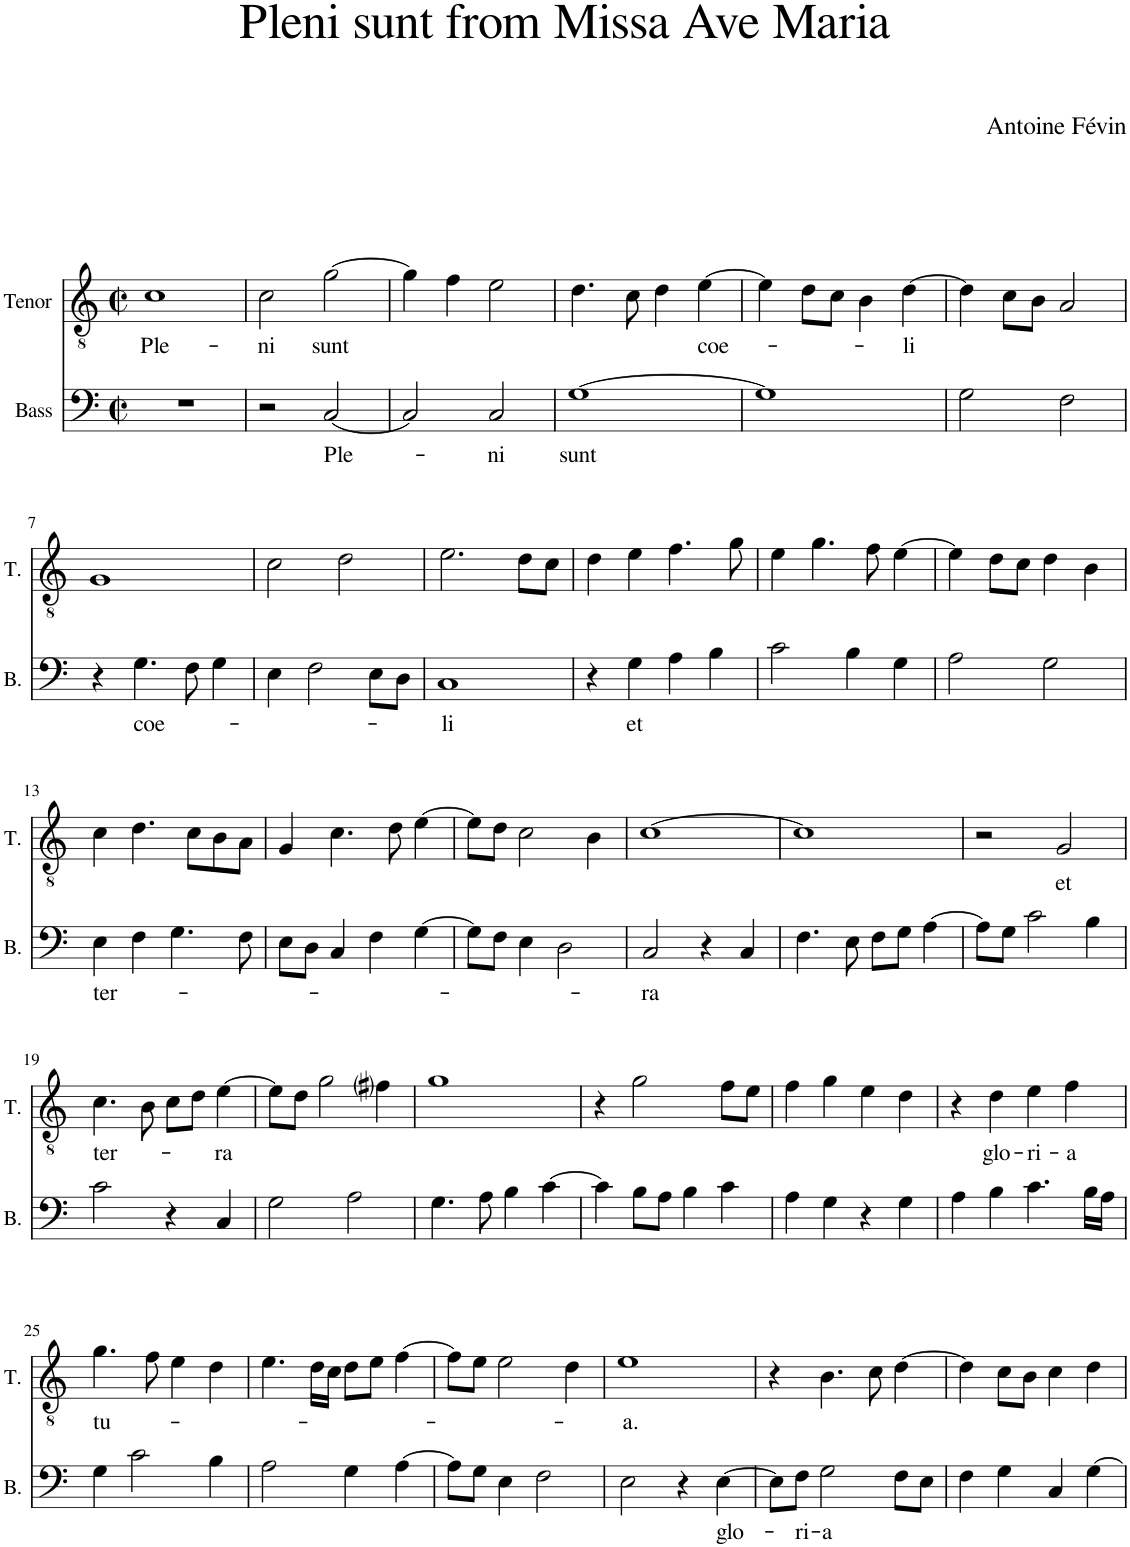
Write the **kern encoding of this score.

**kern	**text	**kern	**text
*part2	*part2	*part1	*part1
*staff2	*staff2	*staff1	*staff1
*I"Bass	*	*I"Tenor	*
*I'B.	*	*I'T.	*
*clefF4	*	*clefGv2	*
*k[]	*	*k[]	*
*M2/2	*	*M2/2	*
*met(c|)	*	*met(c|)	*
=1	=1	=1	=1
!	!	!	!LO:LY:b
1r	.	1c	Ple-
=2	=2	=2	=2
!	!	!	!LO:LY:b
2r	.	2c\	-ni
!	!LO:LY:b	!	!LO:LY:b
[2C/	Ple-	[2g\	sunt
=3	=3	=3	=3
2C/]	.	4g\]	.
.	.	4f\	.
!	!LO:LY:b	!	!
2C/	-ni	2e\	.
=4	=4	=4	=4
!	!LO:LY:b	!	!
[1G	sunt	4.d\	.
.	.	8c\	.
.	.	4d\	.
!	!	!	!LO:LY:b
.	.	[4e\	coe-
=5	=5	=5	=5
1G]	.	4e\]	.
.	.	8d\L	.
.	.	8c\J	.
.	.	4B\	.
!	!	!	!LO:LY:b
.	.	[4d\	-li
=6	=6	=6	=6
2G\	.	4d\]	.
.	.	8c\L	.
.	.	8B\J	.
2F\	.	2A/	.
!!LO:LB:g=z
=7	=7	=7	=7
4r	.	1G	.
!	!LO:LY:b	!	!
4.G\	coe-	.	.
8F\	.	.	.
4G\	.	.	.
=8	=8	=8	=8
4E\	.	2c\	.
2F\	.	.	.
.	.	2d\	.
8E\L	.	.	.
8D\J	.	.	.
=9	=9	=9	=9
!	!LO:LY:b	!	!
1C	-li	2.e\	.
.	.	8d\L	.
.	.	8c\J	.
=10	=10	=10	=10
4r	.	4d\	.
!	!LO:LY:b	!	!
4G\	et	4e\	.
4A\	.	4.f\	.
4B\	.	.	.
.	.	8g\	.
=11	=11	=11	=11
2c\	.	4e\	.
.	.	4.g\	.
4B\	.	.	.
.	.	8f\	.
4G\	.	[4e\	.
=12	=12	=12	=12
2A\	.	4e\]	.
.	.	8d\L	.
.	.	8c\J	.
2G\	.	4d\	.
.	.	4B\	.
!!LO:LB:g=z
=13	=13	=13	=13
!	!LO:LY:b	!	!
4E\	ter-	4c\	.
4F\	.	4.d\	.
4.G\	.	.	.
.	.	8c\L	.
.	.	8B\	.
8F\	.	8A\J	.
=14	=14	=14	=14
8E\L	.	4G/	.
8D\J	.	.	.
4C/	.	4.c\	.
4F\	.	.	.
.	.	8d\	.
[4G\	.	[4e\	.
=15	=15	=15	=15
8G\L]	.	8e\L]	.
8F\J	.	8d\J	.
4E\	.	2c\	.
2D\	.	.	.
.	.	4B\	.
=16	=16	=16	=16
!	!LO:LY:b	!	!
2C/	-ra	[1c	.
4r	.	.	.
4C/	.	.	.
=17	=17	=17	=17
4.F\	.	1c]	.
8E\	.	.	.
8F\L	.	.	.
8G\J	.	.	.
[4A\	.	.	.
=18	=18	=18	=18
8A\L]	.	2r	.
8G\J	.	.	.
2c\	.	.	.
!	!	!	!LO:LY:b
.	.	2G/	et
4B\	.	.	.
!!LO:LB:g=z
=19	=19	=19	=19
!	!	!	!LO:LY:b
2c\	.	4.c\	ter-
.	.	8B\	.
4r	.	8c\L	.
.	.	8d\J	.
!	!	!	!LO:LY:b
4C/	.	[4e\	-ra
=20	=20	=20	=20
2G\	.	8e\L]	.
.	.	8d\J	.
.	.	2g\	.
2A\	.	.	.
.	.	4f#i\	.
=21	=21	=21	=21
4.G\	.	1g	.
8A\	.	.	.
4B\	.	.	.
[4c\	.	.	.
=22	=22	=22	=22
4c\]	.	4r	.
8B\L	.	2g\	.
8A\J	.	.	.
4B\	.	.	.
4c\	.	8f\L	.
.	.	8e\J	.
=23	=23	=23	=23
4A\	.	4f\	.
4G\	.	4g\	.
4r	.	4e\	.
4G\	.	4d\	.
=24	=24	=24	=24
4A\	.	4r	.
!	!	!	!LO:LY:b
4B\	.	4d\	glo-
!	!	!	!LO:LY:b
4.c\	.	4e\	-ri-
!	!	!	!LO:LY:b
.	.	4f\	-a
16B\LL	.	.	.
16A\JJ	.	.	.
!!LO:LB:g=z
=25	=25	=25	=25
!	!	!	!LO:LY:b
4G\	.	4.g\	tu-
2c\	.	.	.
.	.	8f\	.
.	.	4e\	.
4B\	.	4d\	.
=26	=26	=26	=26
2A\	.	4.e\	.
.	.	16d\LL	.
.	.	16c\JJ	.
4G\	.	8d\L	.
.	.	8e\J	.
[4A\	.	[4f\	.
=27	=27	=27	=27
8A\L]	.	8f\L]	.
8G\J	.	8e\J	.
4E\	.	2e\	.
2F\	.	.	.
.	.	4d\	.
=28	=28	=28	=28
!	!	!	!LO:LY:b
2E\	.	1e	-a.
4r	.	.	.
!	!LO:LY:b	!	!
[4E\	glo-	.	.
=29	=29	=29	=29
8E\L]	.	4r	.
!	!LO:LY:b	!	!
8F\J	-ri-	.	.
!	!LO:LY:b	!	!
2G\	-a	4.B\	.
.	.	8c\	.
8F\L	.	[4d\	.
8E\J	.	.	.
=30	=30	=30	=30
4F\	.	4d\]	.
4G\	.	8c\L	.
.	.	8B\J	.
4C/	.	4c\	.
[4G\	.	4d\	.
=	=	=	=
*-	*-	*-	*-
